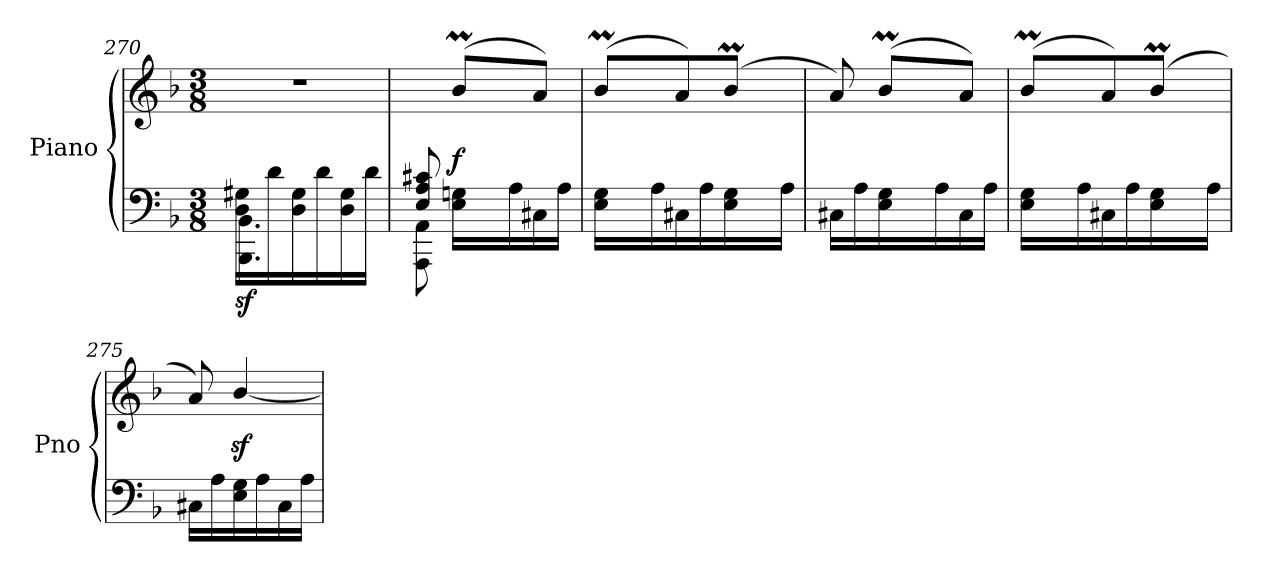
**kern	**kern	**dynam
*part1	*part1	*part1
*staff2	*staff1	*staff1/2
*I"Piano	*	*
*I'Pno	*	*
*clefF4	*clefG2	*
*k[b-]	*k[b-]	*
*M3/8	*M3/8	*
=270	=270	=270
*^	*	*
!	!	!	!LO:DY:b=2
16D\ 16G#X\LL	4.BBB-\ 4.BB-\	4.r	sf
16d\	.	.	.
16D\ 16G#\	.	.	.
16d\	.	.	.
16D\ 16G#\	.	.	.
16d\JJ	.	.	.
=271	=271	=271	=271
*	*	*^	*
8E/ 8A/ 8c#X/	8AAA\ 8AA\	8ryy	8ryy	.
!	!	!	!	!LO:DY:b
4ryy	16E\ 16Gn\LL	(>8b-M/L	64b-LLLLyy	f
.	.	.	64ccJJJyy	.
.	.	.	8..b-Jyy	.
.	16A\	.	.	.
.	16C#X\	8a/J)	.	.
.	16A\JJ	.	.	.
*v	*v	*	*	*
!!LO:PB:g=z	!!
=272	=272	=272	=272
16E\ 16G\LL	(>8b-M/L	64b-LLLLyy	.
.	.	64ccJJJyy	.
.	.	8..b-yy	.
16A\	.	.	.
16C#X\	8a/)	.	.
16A\	.	.	.
16E\ 16G\	(>8b-M/J	64b-LLLyy	.
.	.	64ccJJyy	.
.	.	16.b-JJyy	.
16A\JJ	.	.	.
!!LO:LB:g=z	!!
=273	=273	=273	=273
16C#X\LL	8a/)	8ryy	.
16A\	.	.	.
16E\ 16G\	(>8b-M/L	64b-LLLLyy	.
.	.	64ccJJJyy	.
.	.	8..b-Jyy	.
16A\	.	.	.
16C#\	8a/J)	.	.
16A\JJ	.	.	.
=274	=274	=274	=274
16E\ 16G\LL	(>8b-M/L	64b-LLLLyy	.
.	.	64ccJJJyy	.
.	.	8..b-yy	.
16A\	.	.	.
16C#X\	8a/)	.	.
16A\	.	.	.
16E\ 16G\	(>8b-M/J	64b-LLLyy	.
.	.	64ccJJyy	.
.	.	16.b-JJyy	.
16A\JJ	.	.	.
*	*v	*v	*
=275	=275	=275
16C#X\LL	8a/)	.
16A\	.	.
16E\ 16G\	[4b-z</	.
16A\	.	.
16C#\	.	.
16A\JJ	.	.
=	=	=
*-	*-	*-
